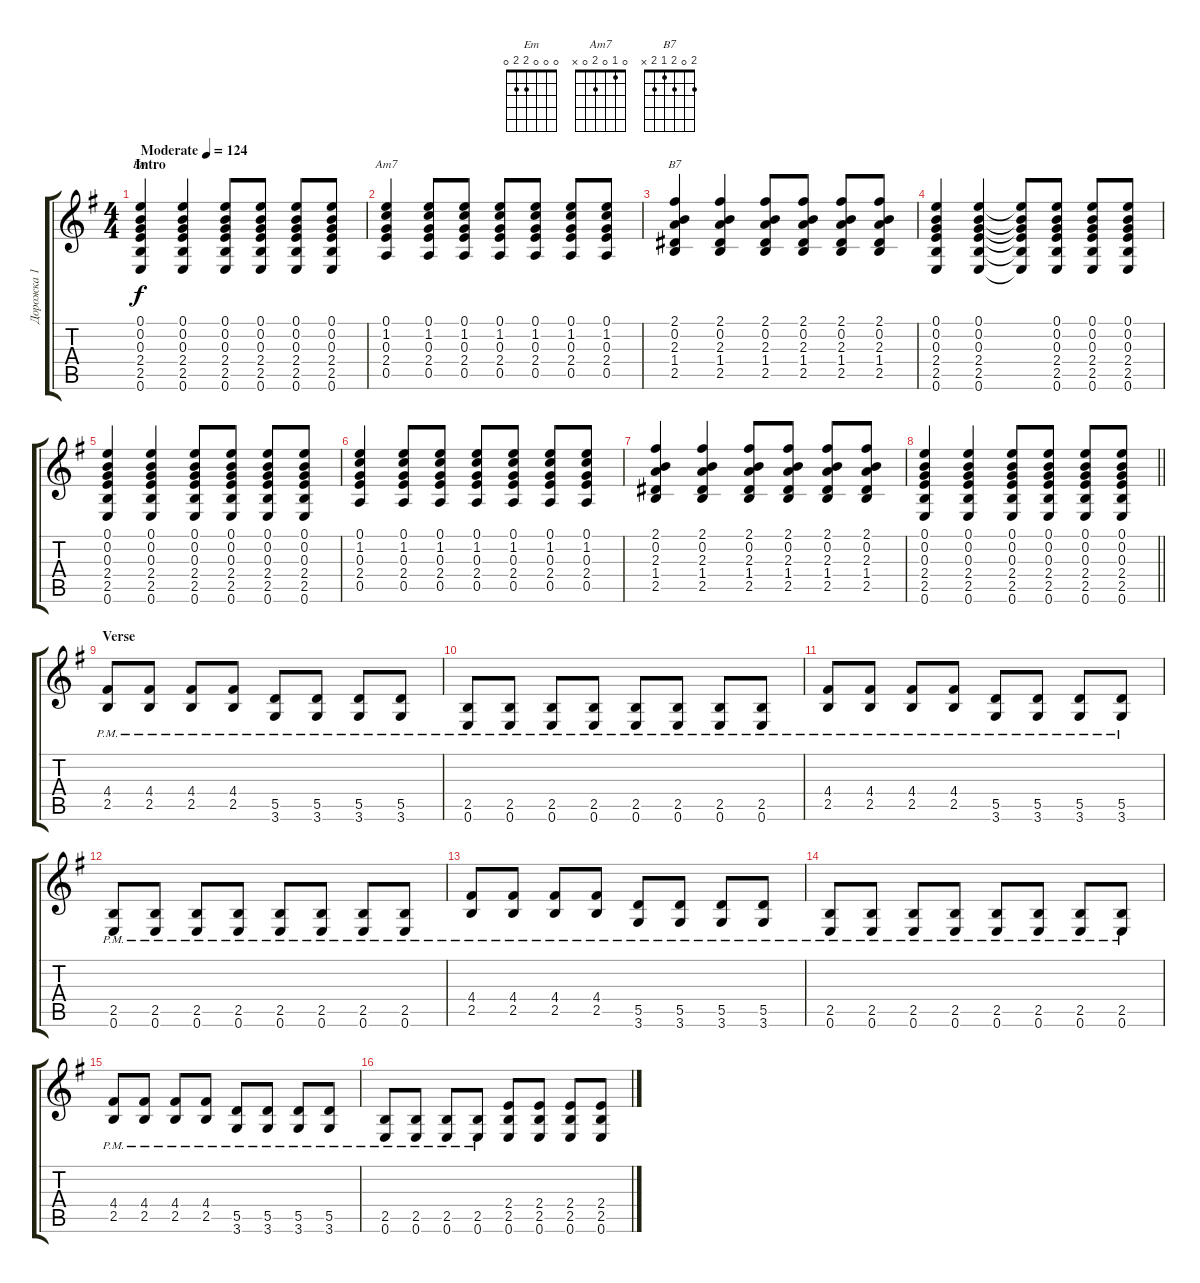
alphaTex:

\track ("Дорожка 1" "Дорожка 1") {instrument distortionguitar}
\staff {score tabs}
\tuning (E4 B3 G3 D3 A2 E2) {hide}
\chord ("Em" 0 0 0 2 2 0)
\chord ("Am7" 0 1 0 2 0 x)
\chord ("B7" 2 0 2 1 2 x)
\ts (4 4)
\section ("" "Intro")
\tempo (124 "Moderate")
\clef g2
\ks g
(0.1 0.2 0.3 2.4 2.5 0.6).4{ch "Em" dy f instrument distortionguitar} (0.1 0.2 0.3 2.4 2.5 0.6).4 (0.1 0.2 0.3 2.4 2.5 0.6).8 (0.1 0.2 0.3 2.4 2.5 0.6).8 (0.1 0.2 0.3 2.4 2.5 0.6).8 (0.1 0.2 0.3 2.4 2.5 0.6).8 |
(0.1 1.2 0.3 2.4 0.5).4{ch "Am7"} (0.1 1.2 0.3 2.4 0.5).8 (0.1 1.2 0.3 2.4 0.5).8 (0.1 1.2 0.3 2.4 0.5).8 (0.1 1.2 0.3 2.4 0.5).8 (0.1 1.2 0.3 2.4 0.5).8 (0.1 1.2 0.3 2.4 0.5).8 |
(2.1 0.2 2.3 1.4 2.5).4{ch "B7"} (2.1 0.2 2.3 1.4 2.5).4 (2.1 0.2 2.3 1.4 2.5).8 (2.1 0.2 2.3 1.4 2.5).8 (2.1 0.2 2.3 1.4 2.5).8 (2.1 0.2 2.3 1.4 2.5).8 |
(0.1 0.2 0.3 2.4 2.5 0.6).4 (0.1 0.2 0.3 2.4 2.5 0.6).4 (0.1{t} 0.2{t} 0.3{t} 2.4{t} 2.5{t} 0.6{t}).8 (0.1 0.2 0.3 2.4 2.5 0.6).8 (0.1 0.2 0.3 2.4 2.5 0.6).8 (0.1 0.2 0.3 2.4 2.5 0.6).8 |
(0.1 0.2 0.3 2.4 2.5 0.6).4 (0.1 0.2 0.3 2.4 2.5 0.6).4 (0.1 0.2 0.3 2.4 2.5 0.6).8 (0.1 0.2 0.3 2.4 2.5 0.6).8 (0.1 0.2 0.3 2.4 2.5 0.6).8 (0.1 0.2 0.3 2.4 2.5 0.6).8 |
(0.1 1.2 0.3 2.4 0.5).4 (0.1 1.2 0.3 2.4 0.5).8 (0.1 1.2 0.3 2.4 0.5).8 (0.1 1.2 0.3 2.4 0.5).8 (0.1 1.2 0.3 2.4 0.5).8 (0.1 1.2 0.3 2.4 0.5).8 (0.1 1.2 0.3 2.4 0.5).8 |
(2.1 0.2 2.3 1.4 2.5).4 (2.1 0.2 2.3 1.4 2.5).4 (2.1 0.2 2.3 1.4 2.5).8 (2.1 0.2 2.3 1.4 2.5).8 (2.1 0.2 2.3 1.4 2.5).8 (2.1 0.2 2.3 1.4 2.5).8 |
\barLineRight lightlight
(0.1 0.2 0.3 2.4 2.5 0.6).4 (0.1 0.2 0.3 2.4 2.5 0.6).4 (0.1 0.2 0.3 2.4 2.5 0.6).8 (0.1 0.2 0.3 2.4 2.5 0.6).8 (0.1 0.2 0.3 2.4 2.5 0.6).8 (0.1 0.2 0.3 2.4 2.5 0.6).8 |
\section ("" "Verse")
(4.4{pm} 2.5{pm}).8 (4.4{pm} 2.5{pm}).8 (4.4{pm} 2.5{pm}).8 (4.4{pm} 2.5{pm}).8 (5.5{pm} 3.6{pm}).8 (5.5{pm} 3.6{pm}).8 (5.5{pm} 3.6{pm}).8 (5.5{pm} 3.6{pm}).8 |
(2.5{pm} 0.6{pm}).8 (2.5{pm} 0.6{pm}).8 (2.5{pm} 0.6{pm}).8 (2.5{pm} 0.6{pm}).8 (2.5{pm} 0.6{pm}).8 (2.5{pm} 0.6{pm}).8 (2.5{pm} 0.6{pm}).8 (2.5{pm} 0.6{pm}).8 |
(4.4{pm} 2.5{pm}).8 (4.4{pm} 2.5{pm}).8 (4.4{pm} 2.5{pm}).8 (4.4{pm} 2.5{pm}).8 (5.5{pm} 3.6{pm}).8 (5.5{pm} 3.6{pm}).8 (5.5{pm} 3.6{pm}).8 (5.5{pm} 3.6{pm}).8 |
(2.5{pm} 0.6{pm}).8 (2.5{pm} 0.6{pm}).8 (2.5{pm} 0.6{pm}).8 (2.5{pm} 0.6{pm}).8 (2.5{pm} 0.6{pm}).8 (2.5{pm} 0.6{pm}).8 (2.5{pm} 0.6{pm}).8 (2.5{pm} 0.6{pm}).8 |
(4.4{pm} 2.5{pm}).8 (4.4{pm} 2.5{pm}).8 (4.4{pm} 2.5{pm}).8 (4.4{pm} 2.5{pm}).8 (5.5{pm} 3.6{pm}).8 (5.5{pm} 3.6{pm}).8 (5.5{pm} 3.6{pm}).8 (5.5{pm} 3.6{pm}).8 |
(2.5{pm} 0.6{pm}).8 (2.5{pm} 0.6{pm}).8 (2.5{pm} 0.6{pm}).8 (2.5{pm} 0.6{pm}).8 (2.5{pm} 0.6{pm}).8 (2.5{pm} 0.6{pm}).8 (2.5{pm} 0.6{pm}).8 (2.5{pm} 0.6{pm}).8 |
(4.4{pm} 2.5{pm}).8 (4.4{pm} 2.5{pm}).8 (4.4{pm} 2.5{pm}).8 (4.4{pm} 2.5{pm}).8 (5.5{pm} 3.6{pm}).8 (5.5{pm} 3.6{pm}).8 (5.5{pm} 3.6{pm}).8 (5.5{pm} 3.6{pm}).8 |
(2.5{pm} 0.6{pm}).8 (2.5{pm} 0.6{pm}).8 (2.5{pm} 0.6{pm}).8 (2.5{pm} 0.6{pm}).8 (2.4 2.5 0.6).8 (2.4 2.5 0.6).8 (2.4 2.5 0.6).8 (2.4 2.5 0.6).8
